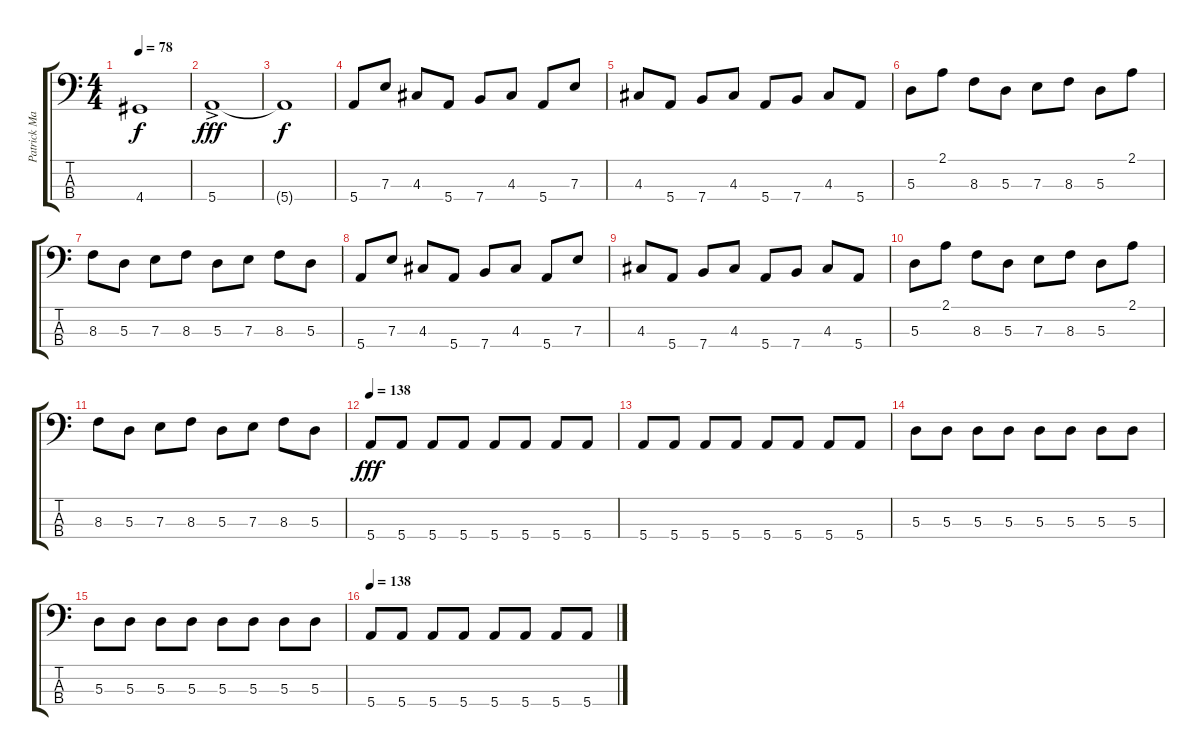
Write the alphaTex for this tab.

\track ("Patrick Mattews" "Patrick Ma") {instrument electricbassfinger}
\staff {score tabs}
\tuning (G2 D2 A1 E1) {hide}
\ts (4 4)
\tempo 78
\clef f4
\ks c
4.4{t}.1{dy f} |
5.4{ac}.1{dy fff} |
5.4{t}.1{dy f} |
5.4.8 7.3.8 4.3.8 5.4.8 7.4.8 4.3.8 5.4.8 7.3.8 |
4.3.8 5.4.8 7.4.8 4.3.8 5.4.8 7.4.8 4.3.8 5.4.8 |
5.3.8 2.1.8 8.3.8 5.3.8 7.3.8 8.3.8 5.3.8 2.1.8 |
8.3.8 5.3.8 7.3.8 8.3.8 5.3.8 7.3.8 8.3.8 5.3.8 |
5.4.8 7.3.8 4.3.8 5.4.8 7.4.8 4.3.8 5.4.8 7.3.8 |
4.3.8 5.4.8 7.4.8 4.3.8 5.4.8 7.4.8 4.3.8 5.4.8 |
5.3.8 2.1.8 8.3.8 5.3.8 7.3.8 8.3.8 5.3.8 2.1.8 |
8.3.8 5.3.8 7.3.8 8.3.8 5.3.8 7.3.8 8.3.8 5.3.8 |
\tempo 138
5.4.8{dy fff} 5.4.8 5.4.8 5.4.8 5.4.8 5.4.8 5.4.8 5.4.8 |
5.4.8 5.4.8 5.4.8 5.4.8 5.4.8 5.4.8 5.4.8 5.4.8 |
5.3.8 5.3.8 5.3.8 5.3.8 5.3.8 5.3.8 5.3.8 5.3.8 |
5.3.8 5.3.8 5.3.8 5.3.8 5.3.8 5.3.8 5.3.8 5.3.8 |
\tempo 138
5.4.8 5.4.8 5.4.8 5.4.8 5.4.8 5.4.8 5.4.8 5.4.8
